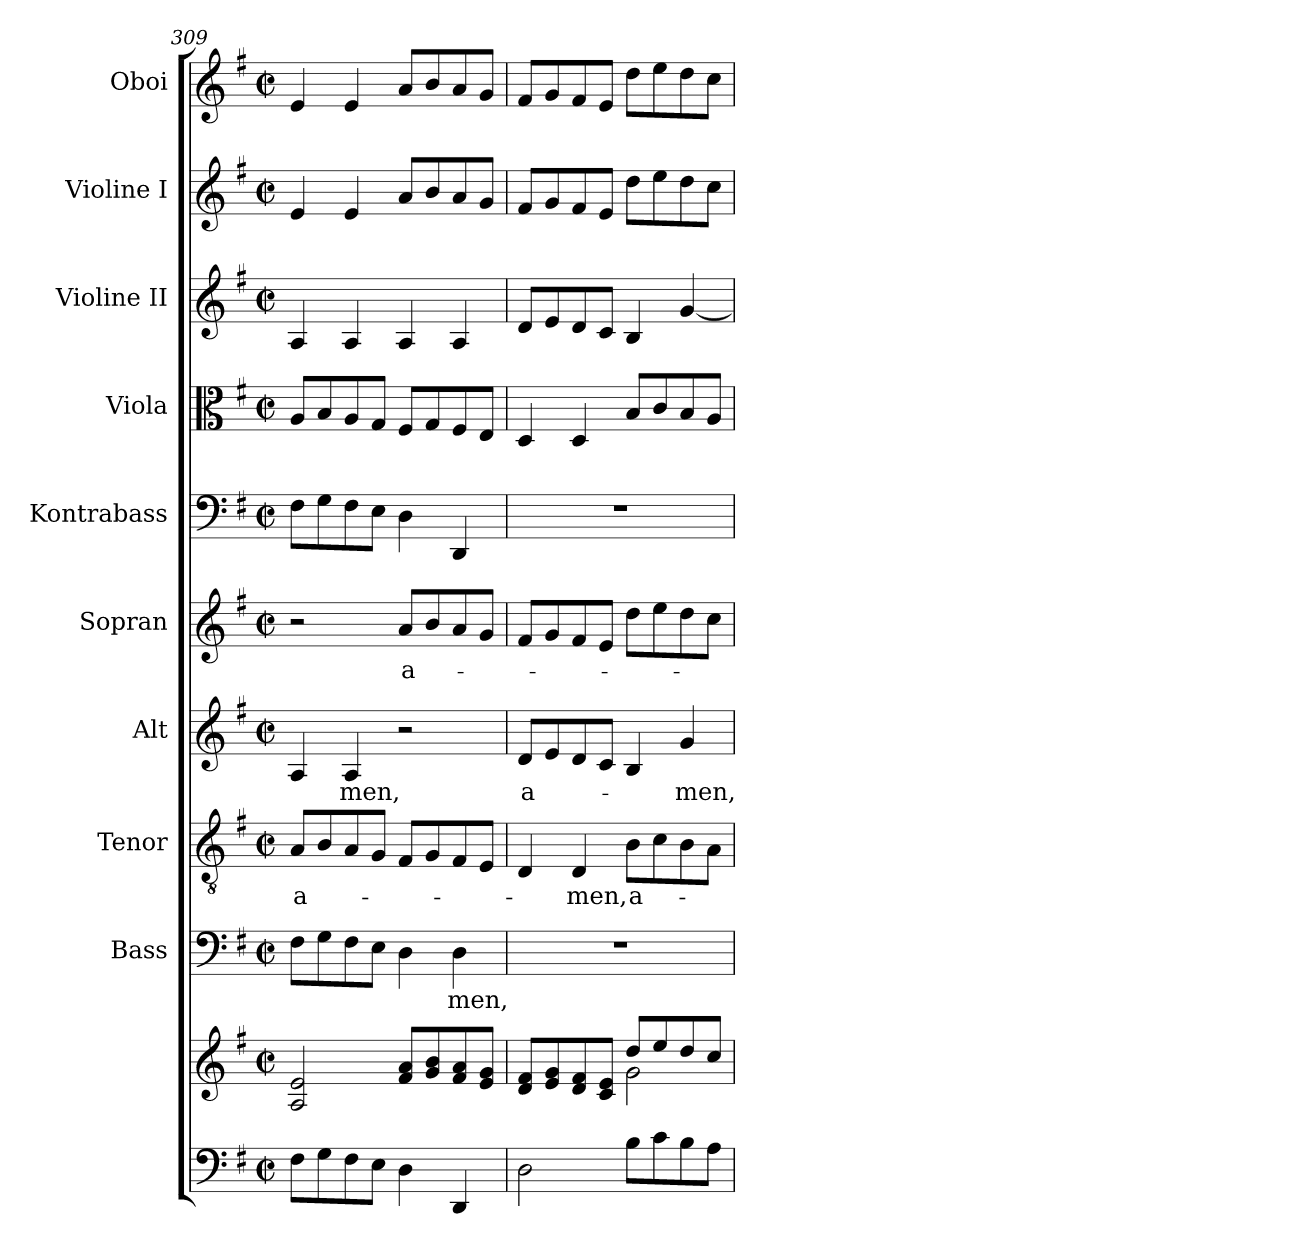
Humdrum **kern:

**kern	**kern	**kern	**text	**kern	**text	**kern	**text	**kern	**text	**kern	**kern	**kern	**kern	**kern
*part10	*part10	*part9	*part9	*part8	*part8	*part7	*part7	*part6	*part6	*part5	*part4	*part3	*part2	*part1
*staff11	*staff10	*staff9	*staff9	*staff8	*staff8	*staff7	*staff7	*staff6	*staff6	*staff5	*staff4	*staff3	*staff2	*staff1
*	*	*I"Bass	*	*I"Tenor	*	*I"Alt	*	*I"Sopran	*	*I"Kontrabass	*I"Viola	*I"Violine II	*I"Violine I	*I"Oboi
*	*	*I'B.	*	*I'T.	*	*I'A.	*	*I'S.	*	*I'Kb.	*I'Vla.	*I'Vl. II	*I'Vl. I	*I'Ob.
*clefF4	*clefG2	*clefF4	*	*clefGv2	*	*clefG2	*	*clefG2	*	*clefF4	*clefC3	*clefG2	*clefG2	*clefG2
*	*	*	*	*	*	*	*	*	*	*ITrd7c12	*	*	*	*
*k[f#]	*k[f#]	*k[f#]	*	*k[f#]	*	*k[f#]	*	*k[f#]	*	*k[f#]	*k[f#]	*k[f#]	*k[f#]	*k[f#]
*G:	*G:	*G:	*	*G:	*	*G:	*	*G:	*	*G:	*G:	*G:	*G:	*G:
*M2/2	*M2/2	*M2/2	*	*M2/2	*	*M2/2	*	*M2/2	*	*M2/2	*M2/2	*M2/2	*M2/2	*M2/2
*met(c|)	*met(c|)	*met(c|)	*	*met(c|)	*	*met(c|)	*	*met(c|)	*	*met(c|)	*met(c|)	*met(c|)	*met(c|)	*met(c|)
=309	=309	=309	=309	=309	=309	=309	=309	=309	=309	=309	=309	=309	=309	=309
!	!	!	!	!	!LO:LY:b	!	!	!	!	!	!	!	!	!
8F#\L	2A/ 2e/	8F#\L	.	8A/L	a-	4A/	.	2r	.	8FF#\L	8A/L	4A/	4e/	4e/
8G\	.	8G\	.	8B/	.	.	.	.	.	8GG\	8B/	.	.	.
!	!	!	!	!	!	!	!LO:LY:b	!	!	!	!	!	!	!
8F#\	.	8F#\	.	8A/	.	4A/	-men,	.	.	8FF#\	8A/	4A/	4e/	4e/
8E\J	.	8E\J	.	8G/J	.	.	.	.	.	8EE\J	8G/J	.	.	.
!	!	!	!	!	!	!	!	!	!LO:LY:b	!	!	!	!	!
4D\	8f#/ 8a/L	4D\	.	8F#/L	.	2r	.	8a/L	a-	4DD\	8F#/L	4A/	8a/L	8a/L
.	8g/ 8b/	.	.	8G/	.	.	.	8b/	.	.	8G/	.	8b/	8b/
!	!	!	!LO:LY:b	!	!	!	!	!	!	!	!	!	!	!
4DD/	8f#/ 8a/	4D\	-men,	8F#/	.	.	.	8a/	.	4DDD/	8F#/	4A/	8a/	8a/
.	8e/ 8g/J	.	.	8E/J	.	.	.	8g/J	.	.	8E/J	.	8g/J	8g/J
=310	=310	=310	=310	=310	=310	=310	=310	=310	=310	=310	=310	=310	=310	=310
*	*^	*	*	*	*	*	*	*	*	*	*	*	*	*
!	!	!	!	!	!	!	!	!LO:LY:b	!	!	!	!	!	!	!
2D\	8d/ 8f#/L	2ryy	1r	.	4D/	.	8d/L	a-	8f#/L	.	1r	4D/	8d/L	8f#/L	8f#/L
.	8e/ 8g/	.	.	.	.	.	8e/	.	8g/	.	.	.	8e/	8g/	8g/
!	!	!	!	!	!	!LO:LY:b	!	!	!	!	!	!	!	!	!
.	8d/ 8f#/	.	.	.	4D/	-men,	8d/	.	8f#/	.	.	4D/	8d/	8f#/	8f#/
.	8c/ 8e/J	.	.	.	.	.	8c/J	.	8e/J	.	.	.	8c/J	8e/J	8e/J
!	!	!	!	!	!	!LO:LY:b	!	!	!	!	!	!	!	!	!
8B\L	8dd/L	2g\	.	.	8B\L	a-	4B/	.	8dd\L	.	.	8B/L	4B/	8dd\L	8dd\L
8c\	8ee/	.	.	.	8c\	.	.	.	8ee\	.	.	8c/	.	8ee\	8ee\
!	!	!	!	!	!	!	!	!LO:LY:b	!	!	!	!	!	!	!
8B\	8dd/	.	.	.	8B\	.	4g/	-men,	8dd\	.	.	8B/	[4g/	8dd\	8dd\
8A\J	8cc/J	.	.	.	8A\J	.	.	.	8cc\J	.	.	8A/J	.	8cc\J	8cc\J
*	*v	*v	*	*	*	*	*	*	*	*	*	*	*	*	*
=	=	=	=	=	=	=	=	=	=	=	=	=	=	=
*-	*-	*-	*-	*-	*-	*-	*-	*-	*-	*-	*-	*-	*-	*-
